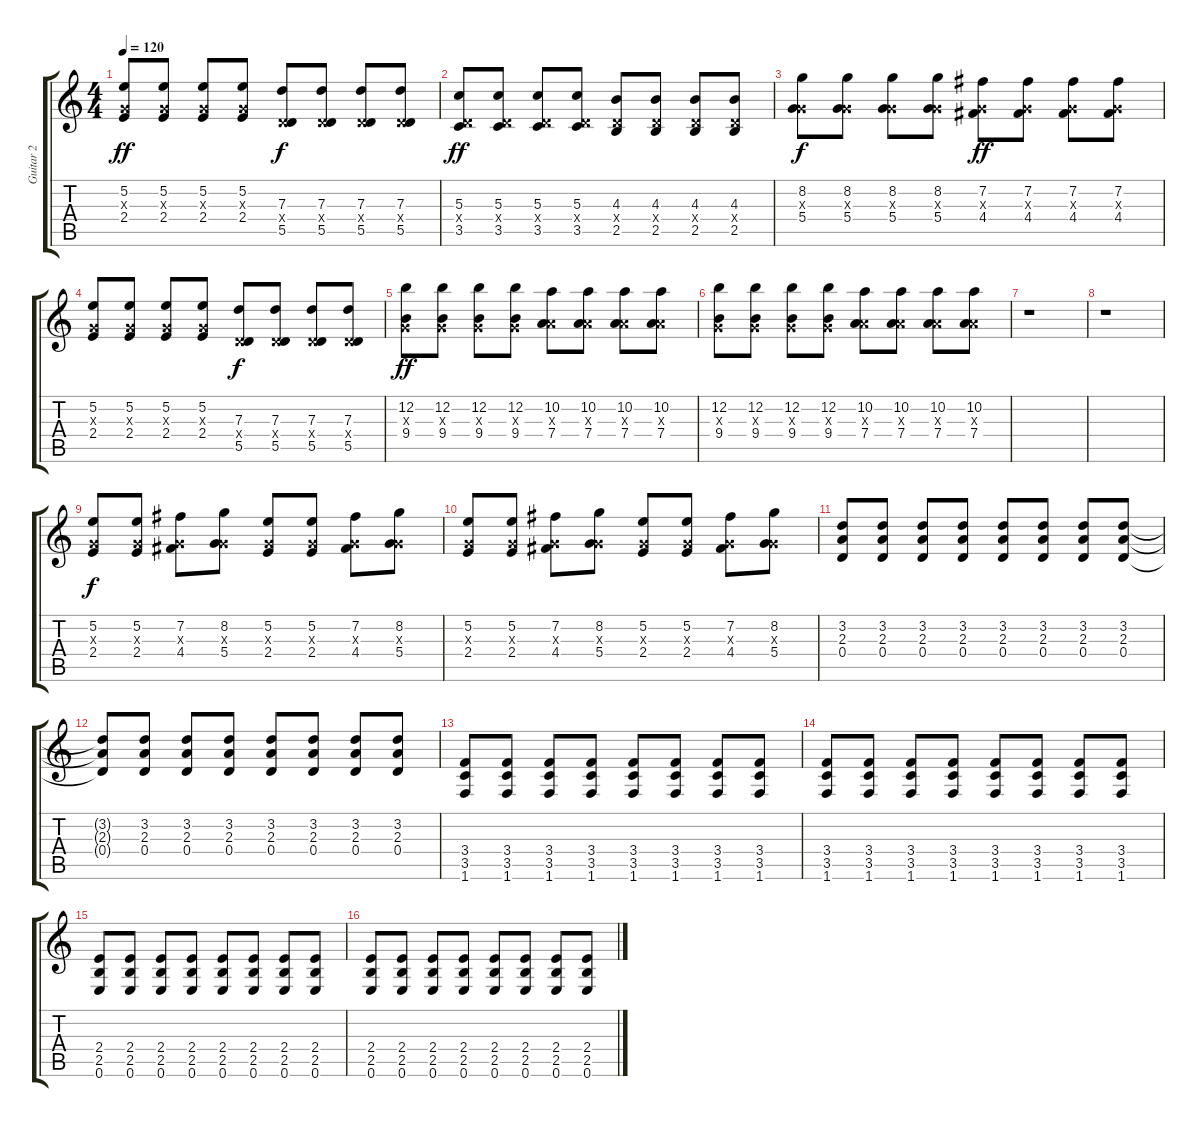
\track ("Guitar 2" "Guitar 2") {instrument distortionguitar}
\staff {score tabs}
\tuning (E4 B3 G3 D3 A2 E2) {hide}
\ts (4 4)
\tempo 120
\clef g2
\ks c
(5.2 0.3{x} 2.4).8{dy ff} (5.2 0.3{x} 2.4).8 (5.2 0.3{x} 2.4).8 (5.2 0.3{x} 2.4).8 (7.3 0.4{x} 5.5).8{dy f} (7.3 0.4{x} 5.5).8 (7.3 0.4{x} 5.5).8 (7.3 0.4{x} 5.5).8 |
(5.3 0.4{x} 3.5).8{dy ff} (5.3 0.4{x} 3.5).8 (5.3 0.4{x} 3.5).8 (5.3 0.4{x} 3.5).8 (4.3 0.4{x} 2.5).8 (4.3 0.4{x} 2.5).8 (4.3 0.4{x} 2.5).8 (4.3 0.4{x} 2.5).8 |
(8.2 0.3{x} 5.4).8{dy f} (8.2 0.3{x} 5.4).8 (8.2 0.3{x} 5.4).8 (8.2 0.3{x} 5.4).8 (7.2 0.3{x} 4.4).8{dy ff} (7.2 0.3{x} 4.4).8 (7.2 0.3{x} 4.4).8 (7.2 0.3{x} 4.4).8 |
(5.2 0.3{x} 2.4).8 (5.2 0.3{x} 2.4).8 (5.2 0.3{x} 2.4).8 (5.2 0.3{x} 2.4).8 (7.3 0.4{x} 5.5).8{dy f} (7.3 0.4{x} 5.5).8 (7.3 0.4{x} 5.5).8 (7.3 0.4{x} 5.5).8 |
(12.2 0.3{x} 9.4).8{dy ff} (12.2 0.3{x} 9.4).8 (12.2 0.3{x} 9.4).8 (12.2 0.3{x} 9.4).8 (10.2 2.3{x} 7.4).8 (10.2 2.3{x} 7.4).8 (10.2 2.3{x} 7.4).8 (10.2 2.3{x} 7.4).8 |
(12.2 0.3{x} 9.4).8 (12.2 0.3{x} 9.4).8 (12.2 0.3{x} 9.4).8 (12.2 0.3{x} 9.4).8 (10.2 2.3{x} 7.4).8 (10.2 2.3{x} 7.4).8 (10.2 2.3{x} 7.4).8 (10.2 2.3{x} 7.4).8 |
r.1 |
r.1 |
(5.2 0.3{x} 2.4).8{dy f} (5.2 0.3{x} 2.4).8 (7.2 0.3{x} 4.4).8 (8.2 0.3{x} 5.4).8 (5.2 0.3{x} 2.4).8 (5.2 0.3{x} 2.4).8 (7.2 0.3{x} 4.4).8 (8.2 0.3{x} 5.4).8 |
(5.2 0.3{x} 2.4).8 (5.2 0.3{x} 2.4).8 (7.2 0.3{x} 4.4).8 (8.2 0.3{x} 5.4).8 (5.2 0.3{x} 2.4).8 (5.2 0.3{x} 2.4).8 (7.2 0.3{x} 4.4).8 (8.2 0.3{x} 5.4).8 |
(3.2 2.3 0.4).8 (3.2 2.3 0.4).8 (3.2 2.3 0.4).8 (3.2 2.3 0.4).8 (3.2 2.3 0.4).8 (3.2 2.3 0.4).8 (3.2 2.3 0.4).8 (3.2 2.3 0.4).8 |
(3.2{t} 2.3{t} 0.4{t}).8 (3.2 2.3 0.4).8 (3.2 2.3 0.4).8 (3.2 2.3 0.4).8 (3.2 2.3 0.4).8 (3.2 2.3 0.4).8 (3.2 2.3 0.4).8 (3.2 2.3 0.4).8 |
(3.4 3.5 1.6).8 (3.4 3.5 1.6).8 (3.4 3.5 1.6).8 (3.4 3.5 1.6).8 (3.4 3.5 1.6).8 (3.4 3.5 1.6).8 (3.4 3.5 1.6).8 (3.4 3.5 1.6).8 |
(3.4 3.5 1.6).8 (3.4 3.5 1.6).8 (3.4 3.5 1.6).8 (3.4 3.5 1.6).8 (3.4 3.5 1.6).8 (3.4 3.5 1.6).8 (3.4 3.5 1.6).8 (3.4 3.5 1.6).8 |
(2.4 2.5 0.6).8 (2.4 2.5 0.6).8 (2.4 2.5 0.6).8 (2.4 2.5 0.6).8 (2.4 2.5 0.6).8 (2.4 2.5 0.6).8 (2.4 2.5 0.6).8 (2.4 2.5 0.6).8 |
(2.4 2.5 0.6).8 (2.4 2.5 0.6).8 (2.4 2.5 0.6).8 (2.4 2.5 0.6).8 (2.4 2.5 0.6).8 (2.4 2.5 0.6).8 (2.4 2.5 0.6).8 (2.4 2.5 0.6).8
